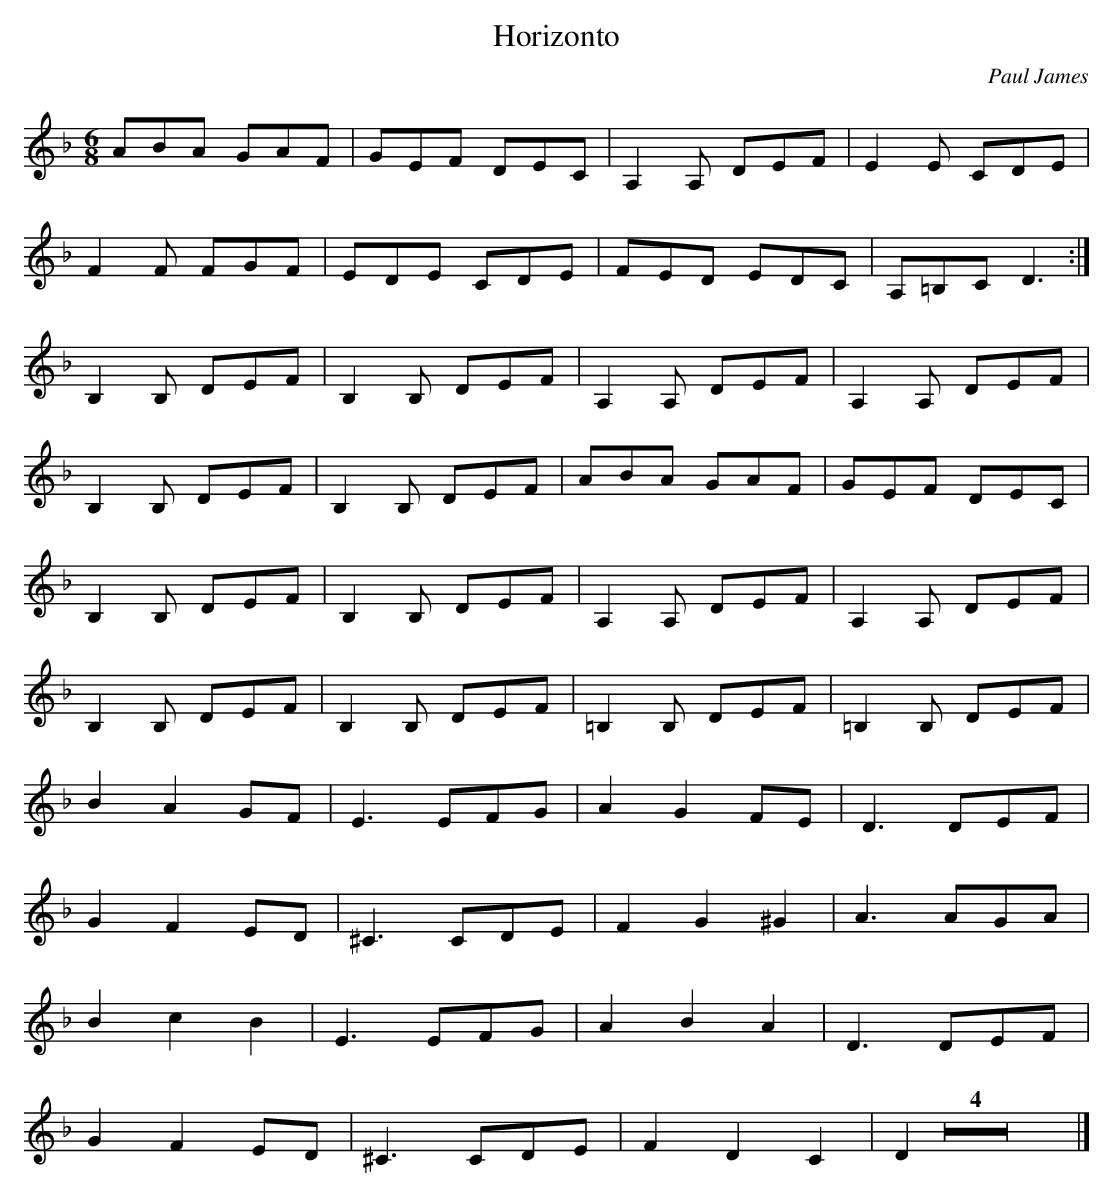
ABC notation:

X:1
T:Horizonto
C: Paul James
M:6/8
L:1/8
K:Dmin
ABA GAF | GEF DEC | A,2A, DEF | E2E CDE |
F2F FGF | EDE CDE | FED EDC | A,=B,C D3 :|
B,2B, DEF | B,2B, DEF | A,2A, DEF |A,2A, DEF|
B,2B, DEF | B,2B, DEF | ABA GAF | GEF DEC |
B,2B, DEF | B,2B, DEF | A,2A, DEF | A,2A, DEF |
B,2B, DEF | B,2B, DEF | =B,2B, DEF | =B,2B, DEF |
B2A2GF | E3 EFG | A2G2FE | D3 DEF|
G2F2ED | ^C3 CDE | F2G2^G2 | A3 AGA|
B2c2B2 | E3 EFG | A2B2A2 | D3 DEF|
G2F2ED | ^C3 CDE| F2 D2 C2 | D2 Z4 |]
